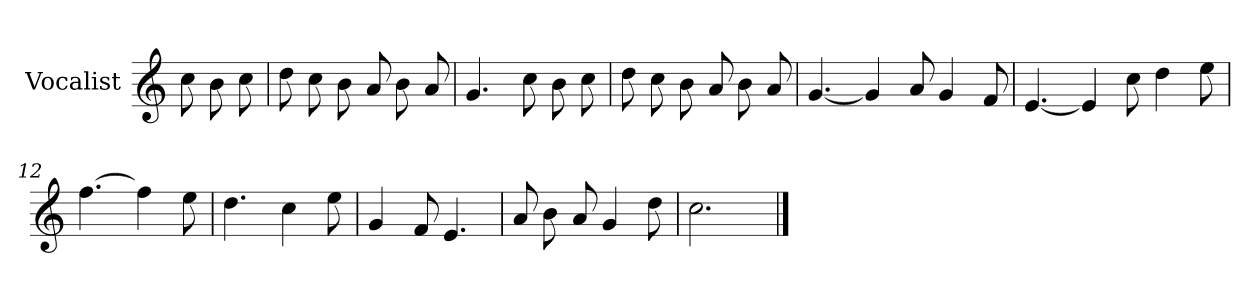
**kern
*part1
*staff1
*I"Vocalist
*k[]
*C:
=
8cc
8b
8cc
=2
8dd
8cc
8b
8a
8b
8a
=4
4.g
8cc
8b
8cc
=6
8dd
8cc
8b
8a
8b
8a
=8
[4.g
4g]
8a
4g
8f
=10
[4.e
4e]
8cc
4dd
8ee
=12
[4.ff
4ff]
8ee
=14
4.dd
4cc
8ee
=16
4g
8f
4.e
=18
8a
8b
8a
4g
8dd
=20
2.cc
==
*-
